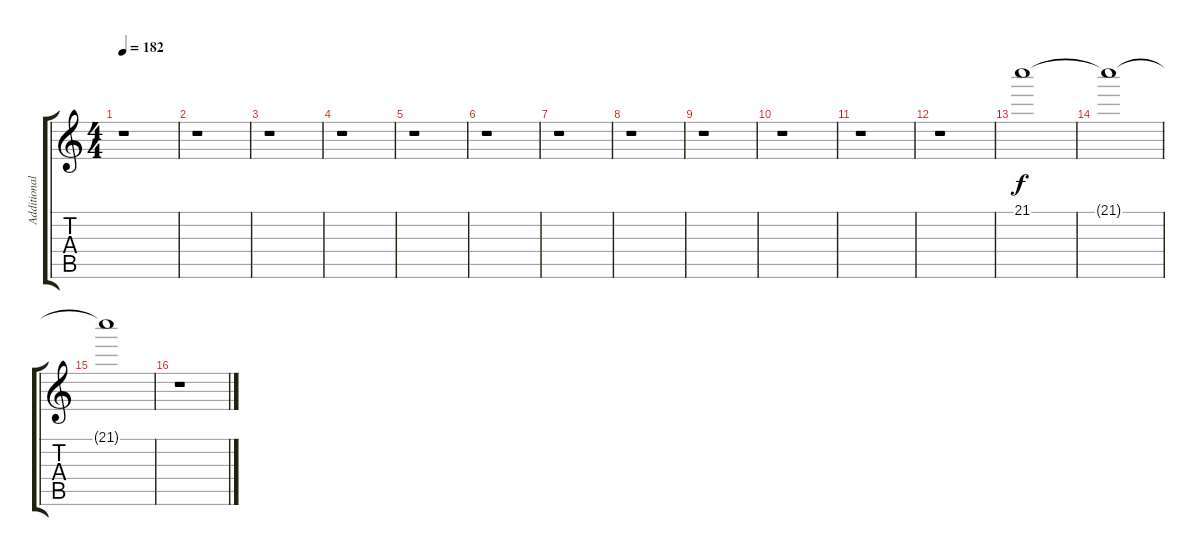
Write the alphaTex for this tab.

\track ("Additional Guitars" "Additional") {instrument distortionguitar}
\staff {score tabs}
\tuning (Eb4 Bb3 Gb3 Db3 Ab2 Eb2) {hide}
\ts (4 4)
\tempo 182
\clef g2
\ks c
r.1{dy f} |
r.1 |
r.1 |
r.1 |
r.1 |
r.1 |
r.1 |
r.1 |
r.1 |
r.1 |
r.1 |
r.1 |
21.1.1{volume 9} |
21.1{t}.1 |
21.1{t}.1{volume 0} |
r.1{volume 11}
